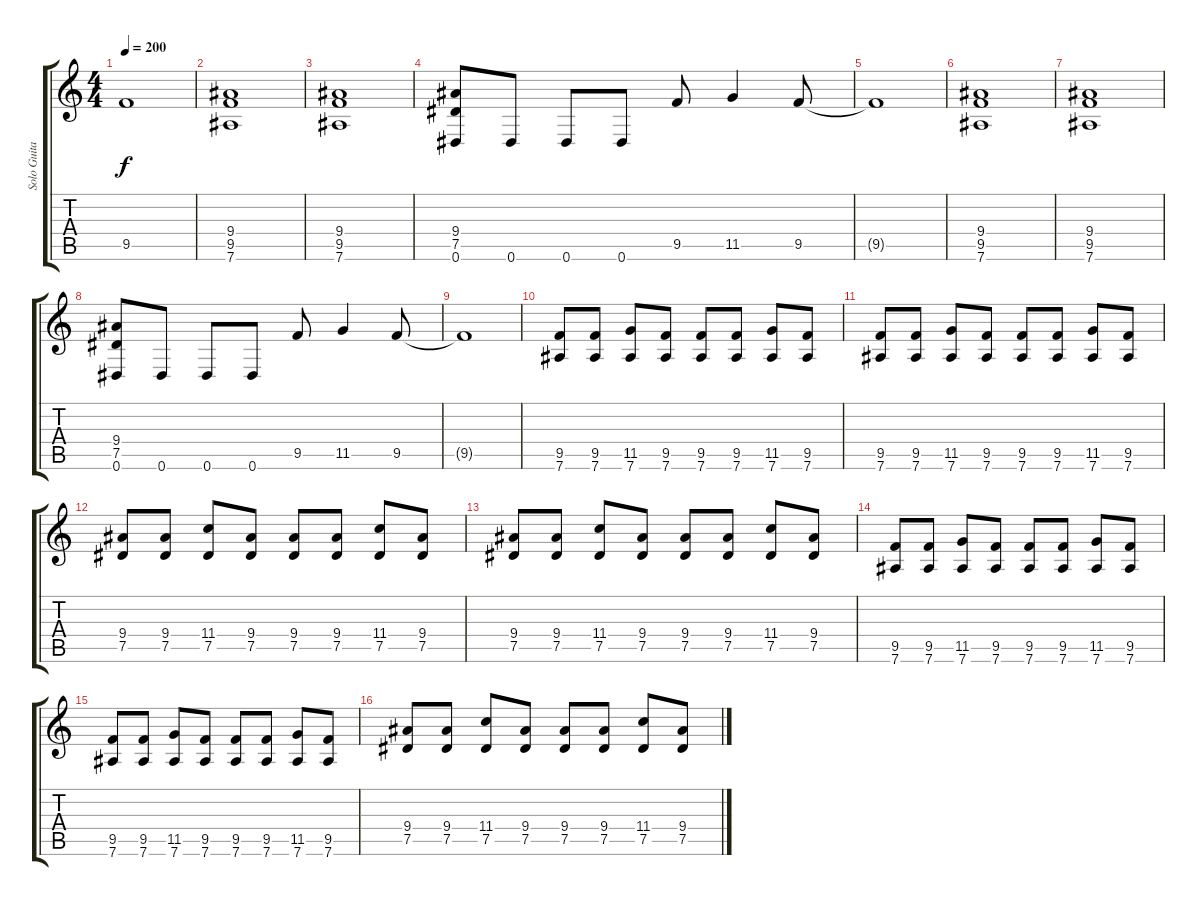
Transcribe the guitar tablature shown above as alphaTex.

\track ("Solo Guitar" "Solo Guita") {instrument distortionguitar}
\staff {score tabs}
\tuning (Eb4 Bb3 Gb3 Db3 Ab2 Eb2) {hide}
\ts (4 4)
\tempo 200
\clef g2
\ks c
9.5{t}.1{dy f} |
(9.4 9.5 7.6).1 |
(9.4 9.5 7.6).1 |
(9.4 7.5 0.6).8 0.6.8 0.6.8 0.6.8 9.5.8 11.5.4 9.5.8 |
9.5{t}.1 |
(9.4 9.5 7.6).1 |
(9.4 9.5 7.6).1 |
(9.4 7.5 0.6).8 0.6.8 0.6.8 0.6.8 9.5.8 11.5.4 9.5.8 |
9.5{t}.1 |
(9.5 7.6).8{volume 10} (9.5 7.6).8 (11.5 7.6).8 (9.5 7.6).8 (9.5 7.6).8 (9.5 7.6).8 (11.5 7.6).8 (9.5 7.6).8 |
(9.5 7.6).8 (9.5 7.6).8 (11.5 7.6).8 (9.5 7.6).8 (9.5 7.6).8 (9.5 7.6).8 (11.5 7.6).8 (9.5 7.6).8 |
(9.4 7.5).8 (9.4 7.5).8 (11.4 7.5).8 (9.4 7.5).8 (9.4 7.5).8 (9.4 7.5).8 (11.4 7.5).8 (9.4 7.5).8 |
(9.4 7.5).8 (9.4 7.5).8 (11.4 7.5).8 (9.4 7.5).8 (9.4 7.5).8 (9.4 7.5).8 (11.4 7.5).8 (9.4 7.5).8 |
(9.5 7.6).8 (9.5 7.6).8 (11.5 7.6).8 (9.5 7.6).8 (9.5 7.6).8 (9.5 7.6).8 (11.5 7.6).8 (9.5 7.6).8 |
(9.5 7.6).8 (9.5 7.6).8 (11.5 7.6).8 (9.5 7.6).8 (9.5 7.6).8 (9.5 7.6).8 (11.5 7.6).8 (9.5 7.6).8 |
(9.4 7.5).8 (9.4 7.5).8 (11.4 7.5).8 (9.4 7.5).8 (9.4 7.5).8 (9.4 7.5).8 (11.4 7.5).8 (9.4 7.5).8
